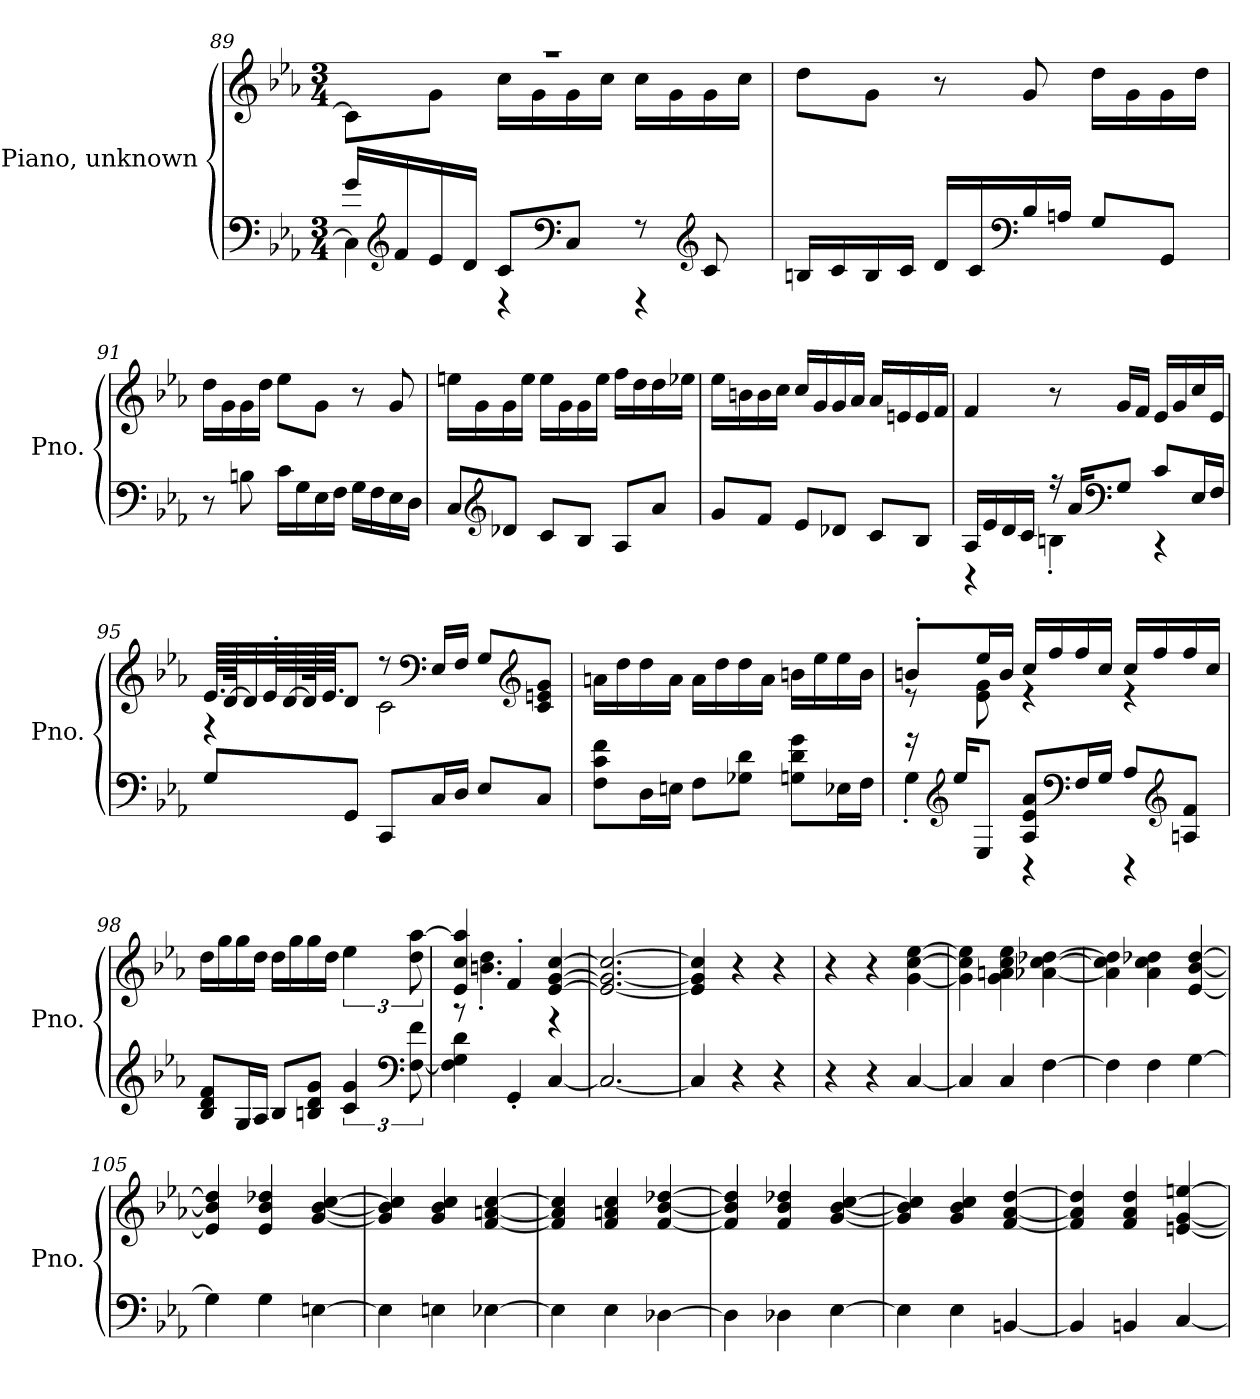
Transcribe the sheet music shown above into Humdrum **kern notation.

**kern	**kern
*part1	*part1
*staff2	*staff1
*I"Piano, unknown	*
*I'Pno.	*
*clefF4	*clefG2
*k[b-e-a-]	*k[b-e-a-]
*M3/4	*M3/4
=89	=89
*^	*^
16g/LL	4C\]	2.r	8c\L]
*clefG2	*	*	*
16f/	.	.	.
16e-/	.	.	8g\J
16d/JJ	.	.	.
8c/L	4r	.	16cc\LL
.	.	.	16g\
*clefF4	*	*	*
8C/J	.	.	16g\
.	.	.	16cc\JJ
8r	4r	.	16cc\LL
.	.	.	16g\
*clefG2	*	*	*
8c/	.	.	16g\
.	.	.	16cc\JJ
*v	*v	*	*
*	*v	*v
!!LO:LB:g=z
=90	=90
16Bn/LL	8dd\L
16c/	.
16B/	8g\J
16c/JJ	.
16d/LL	8r
16c/	.
*clefF4	*
16B/	8g/
16An/JJ	.
8G/L	16dd\LL
.	16g\
8GG/J	16g\
.	16dd\JJ
=91	=91
8r	16dd\LL
.	16g\
8Bn\	16g\
.	16dd\JJ
16c\LL	8ee-\L
16G\	.
16E-\	8g\J
16F\JJ	.
16G\LL	8r
16F\	.
16E-\	8g/
16D\JJ	.
=92	=92
8C/L	16een\LL
.	16g\
*clefG2	*
8d-X/J	16g\
.	16ee\JJ
8c/L	16ee\LL
.	16g\
8B-/J	16g\
.	16ee\JJ
8A-/L	16ff\LL
.	16dd\
8a-/J	16dd\
.	16ee-X\JJ
!!LO:LB:g=z
=93	=93
8g/L	16ee-\LL
.	16bn\
8f/J	16b\
.	16cc\JJ
8e-/L	16cc/LL
.	16g/
8d-X/J	16g/
.	16a-/JJ
8c/L	16a-/LL
.	16en/
8B-/J	16e/
.	16f/JJ
=94	=94
*^	*
16A-/LL	4r	4f/
16e-/	.	.
16d/	.	.
16c/JJ	.	.
16r	4Bn'\	8r
16a-/KL	.	.
*clefF4	*	*
8G/J	.	16g/LL
.	.	16f/JJ
8c/L	4r	16e-/LL
.	.	16g/
16E-/L	.	16cc/
16F/JJ	.	16e-/JJ
*v	*v	*
!!LO:LB:g=z
=95	=95
*	*^
8G/L	64.e-/LLLL	4r
.	[128d/JK	.
.	32d/]	.
.	64e-'/L	.
.	[64d/	.
.	128d/K]	.
.	64.e-/JJJ	.
8GG/J	8d/J	.
8CC/L	8r	2c\
*	*clefF4	*
16C/L	16E-/LL	.
16D/JJ	16F/JJ	.
8E-/L	8G/L	.
*	*clefG2	*
8C/J	8c/ 8en/ 8g/J	.
*	*v	*v
=96	=96
8F\ 8c\ 8f\L	16an\LL
.	16dd\
16D\L	16dd\
16En\JJ	16a\JJ
8F\L	16a\LL
.	16dd\
8G-X\ 8d\J	16dd\
.	16a\JJ
8Gn\ 8d\ 8g\L	16bn\LL
.	16ee-\
16E-X\L	16ee-\
16F\JJ	16b\JJ
!!LO:LB:g=z
=97	=97
*^	*^
16r	4G'\	8bn'/L	8r
*clefG2	*	*	*
16ee-/KL	.	.	.
8E-/J	.	16ee-/L	8e-\ 8g\
.	.	16b/JJ	.
8A-/ 8e-/ 8a-/L	4r	16cc/LL	4r
.	.	16ff/	.
*clefF4	*	*	*
16F/L	.	16ff/	.
16G/JJ	.	16cc/JJ	.
8A-/L	4r	16cc/LL	4r
.	.	16ff/	.
*clefG2	*	*	*
8An/ 8f/J	.	16ff/	.
.	.	16cc/JJ	.
*v	*v	*	*
*	*v	*v
=98	=98
8B-/ 8d/ 8f/L	16dd\LL
.	16gg\
16G/L	16gg\
16A-/JJ	16dd\JJ
8B-/L	16dd\LL
.	16gg\
8Bn/ 8d/ 8g/J	16gg\
.	16dd\JJ
6c/ 6g/	6ee-\
*clefF4	*
[12F\ 12f\	12dd\ [12aa-\
=99	=99
*	*^
4F\] 4G\ 4d\	4e-/ 4cc/ 4aa-/]	8r
.	.	4.bn\' 4.dd\'
4GG'/	4f'/	.
[4C/	[4e-/ [4g/ [4cc/	4r
*	*v	*v
=100	=100
2.C/_	2.e-/_ 2.g/_ 2.cc/_
=101	=101
4C/]	4e-/] 4g/] 4cc/]
4r	4r
4r	4r
!!LO:LB:g=z
=102	=102
4r	4r
4r	4r
[4C/	[4g\ [4cc\ [4ee-\
=103	=103
4C/]	4g\] 4cc\] 4ee-\]
4C/	4g\ 4an\ 4cc\ 4ee-\
[4F\	[4a-X\ [4cc\ [4dd-X\
=104	=104
4F\]	4a-\] 4cc\] 4dd-\]
4F\	4a-\ 4cc\ 4dd-X\
[4G\	[4e-/ [4b-/ [4dd-/
=105	=105
4G\]	4e-/] 4b-/] 4dd-/]
4G\	4e-/ 4b-/ 4dd-X/
[4En\	[4g/ [4b-/ [4cc/
=106	=106
4E\]	4g/] 4b-/] 4cc/]
4En\	4g/ 4b-/ 4cc/
[4E-X\	[4f/ [4an/ [4cc/
=107	=107
4E-\]	4f/] 4a/] 4cc/]
4E-\	4f/ 4an/ 4cc/
[4D-X\	[4f/ [4b-/ [4dd-X/
=108	=108
4D-\]	4f/] 4b-/] 4dd-/]
4D-X\	4f/ 4b-/ 4dd-X/
[4E-\	[4g/ [4b-/ [4cc/
!!LO:PB:g=z
=109	=109
4E-\]	4g/] 4b-/] 4cc/]
4E-\	4g/ 4b-/ 4cc/
[4BBn/	[4f/ [4a-/ [4dd/
=110	=110
4BB/]	4f/] 4a-/] 4dd/]
4BBn/	4f/ 4a-/ 4dd/
[4C/	[4en/ [4g/ [4een/
=	=
*-	*-
